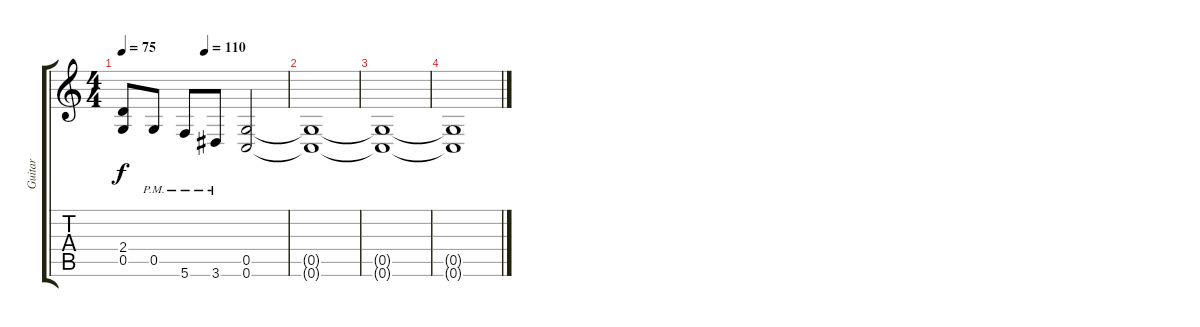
\track ("Guitar" "Guitar") {instrument distortionguitar}
\staff {score tabs}
\tuning (D4 A3 F3 C3 G2 C2) {hide}
\ts (4 4)
\tempo 75
\tempo (110 0.5)
\clef g2
\ks c
(2.4{t} 0.5{t}).8{dy f} 0.5{pm}.8 5.6{pm}.8 3.6{pm}.8 (0.5 0.6).2 |
(0.5{t} 0.6{t}).1 |
(0.5{t} 0.6{t}).1 |
(0.5{t} 0.6{t}).1
